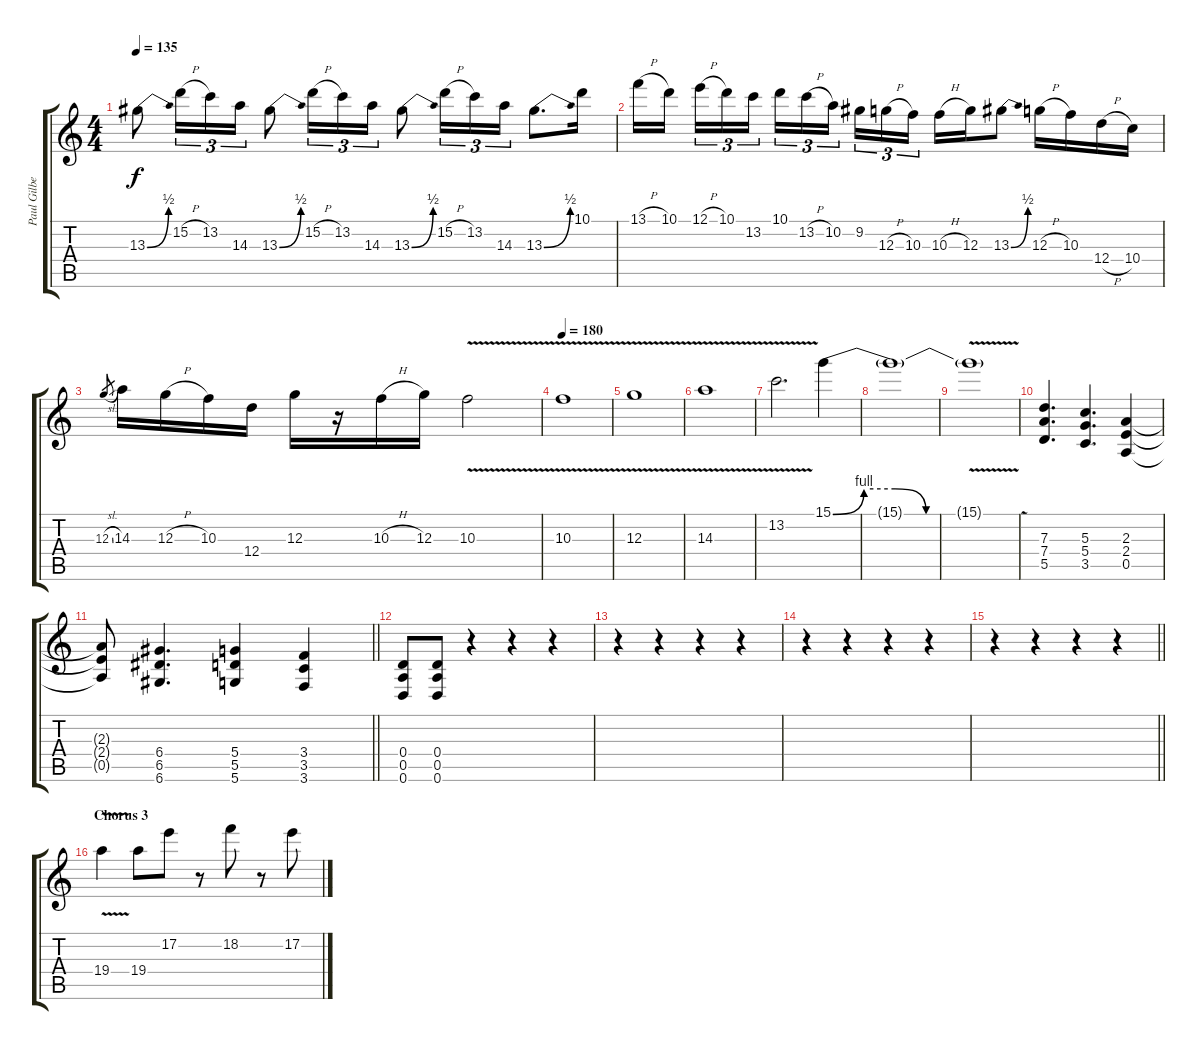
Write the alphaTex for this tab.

\track ("Paul Gilbert" "Paul Gilbe") {instrument distortionguitar}
\staff {score tabs}
\tuning (E4 B3 G3 D3 A2 D2) {hide}
\ts (4 4)
\tempo 135
\clef g2
\ks c
13.3{be (bend 0 0 60 2)}.8{dy f} 15.2{h}.16{tu (3 2)} 13.2.16{tu (3 2)} 14.3.16{tu (3 2)} 13.3{be (bend 0 0 60 2)}.8 15.2{h}.16{tu (3 2)} 13.2.16{tu (3 2)} 14.3.16{tu (3 2)} 13.3{be (bend 0 0 60 2)}.8 15.2{h}.16{tu (3 2)} 13.2.16{tu (3 2)} 14.3.16{tu (3 2)} 13.3{be (bend 0 0 60 2)}.8{d} 10.1.16 |
13.1{h}.16 10.1.16{beam splitsecondary} 12.1{h}.16{tu (3 2)} 10.1.16{tu (3 2)} 13.2.16{tu (3 2)} 10.1.16{tu (3 2)} 13.2{h}.16{tu (3 2)} 10.2.16{tu (3 2) beam splitsecondary} 9.2.16{tu (3 2)} 12.3{h}.16{tu (3 2)} 10.3.16{tu (3 2)} 10.3{h}.16 12.3.16 13.3{be (bend 0 0 60 2)}.8 12.3{h}.16 10.3.16 12.4{h}.16 10.4.16 |
12.3{sl}.8{gr} 14.3.16 12.3{h}.16 10.3.16 12.4.16 12.3.16 r.16 10.3{h}.16 12.3.16 10.3{v}.2 |
\tempo 180
10.3{v}.1{volume 14} |
12.3{v}.1 |
14.3{v}.1 |
13.2{v}.2{d} 15.1{be (custom 0 0 10 4 20 4 30 0 60 0)}.4 |
15.1{t}.1 |
15.1{v t}.1 |
(7.3 7.4 5.5).4{d} (5.3 5.4 3.5).4{d} (2.3 2.4 0.5).4 |
\barLineRight lightlight
(2.3{t} 2.4{t} 0.5{t}).8 (6.4 6.5 6.6).4{d} (5.4 5.5 5.6).4 (3.4 3.5 3.6).4 |
(0.4 0.5 0.6).8 (0.4 0.5 0.6).8 r.4 r.4 r.4 |
r.4 r.4 r.4 r.4 |
r.4 r.4 r.4 r.4 |
\barLineRight lightlight
r.4 r.4 r.4 r.4 |
\section ("" "Chorus 3")
19.4{v}.4 19.4.8 17.2.8 r.8 18.2.8 r.8 17.2.8
